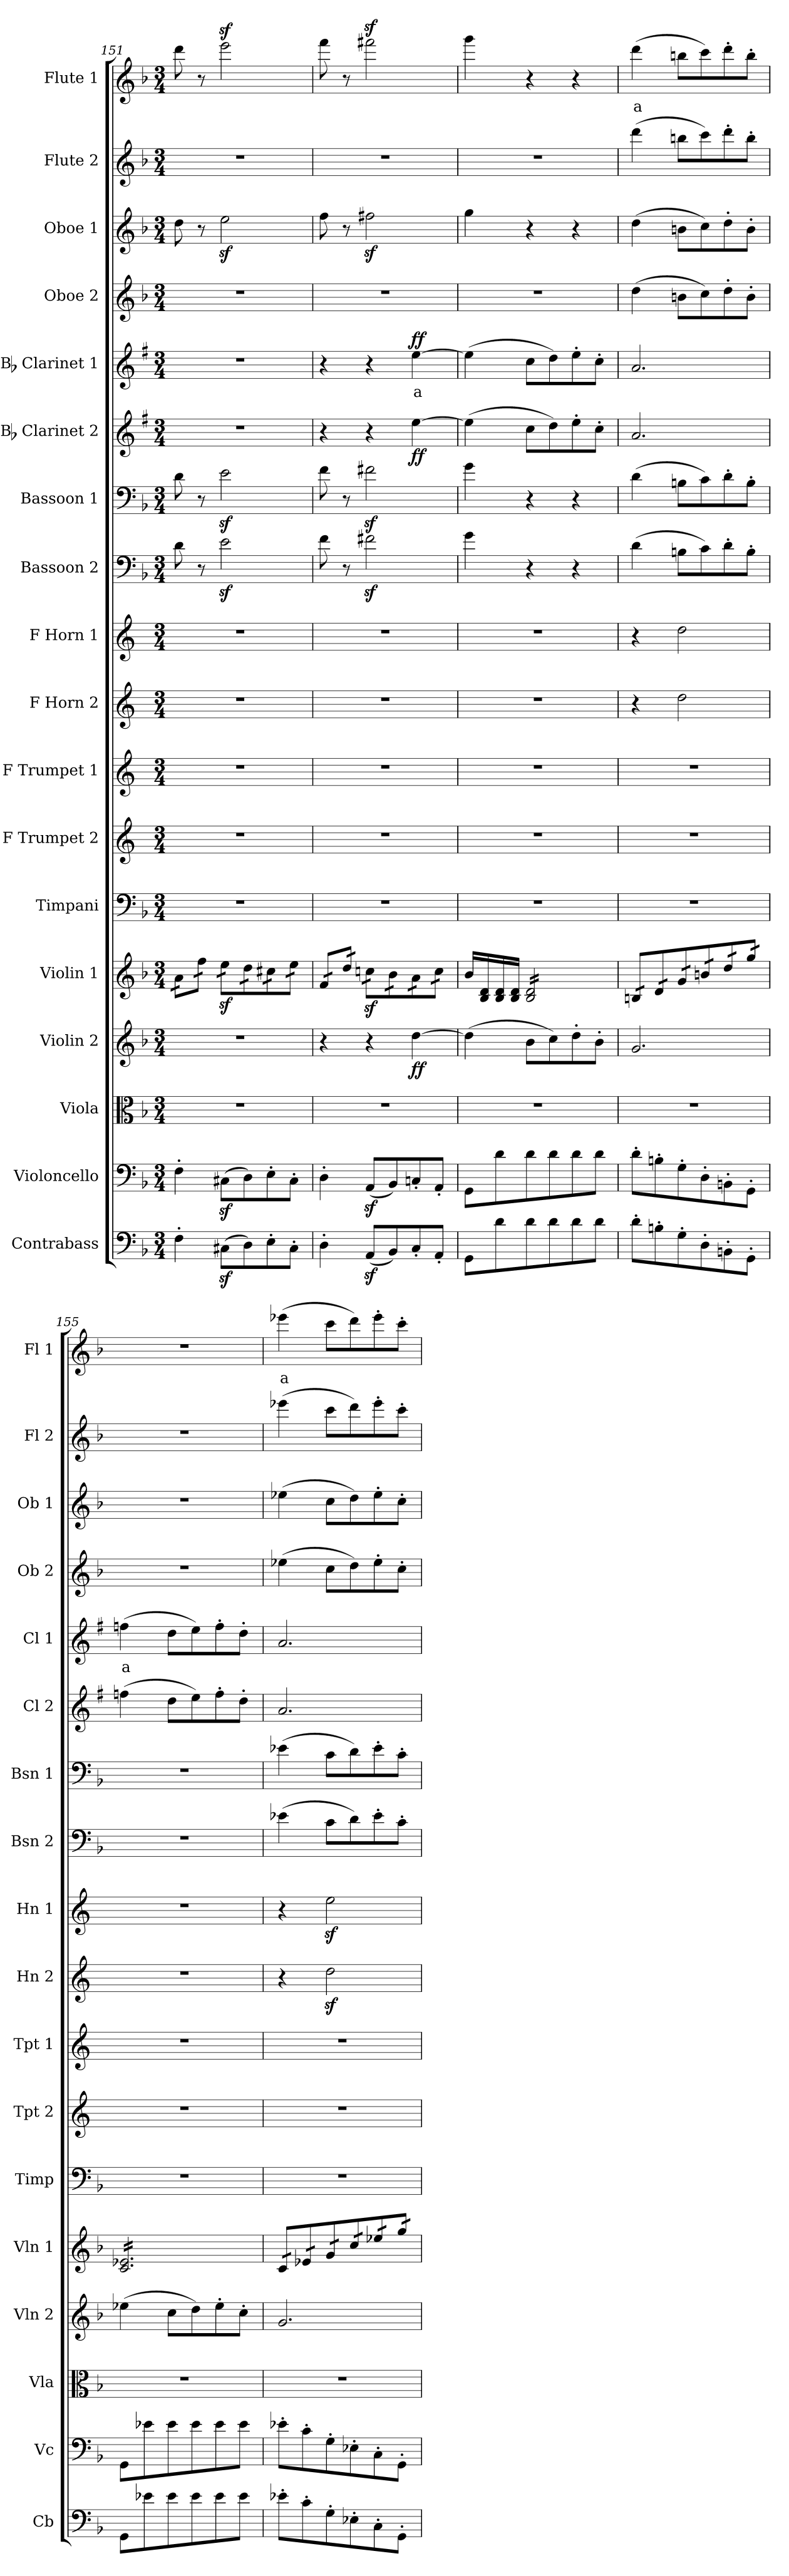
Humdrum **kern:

**kern	**kern	**kern	**kern	**dynam	**kern	**kern	**kern	**kern	**kern	**kern	**kern	**kern	**kern	**dynam	**kern	**text	**dynam	**kern	**kern	**kern	**kern	**text
*part18	*part17	*part16	*part15	*part15	*part14	*part13	*part12	*part11	*part10	*part9	*part8	*part7	*part6	*part6	*part5	*part5	*part5	*part4	*part3	*part2	*part1	*part1
*staff18	*staff17	*staff16	*staff15	*staff15	*staff14	*staff13	*staff12	*staff11	*staff10	*staff9	*staff8	*staff7	*staff6	*staff6	*staff5	*staff5	*staff5	*staff4	*staff3	*staff2	*staff1	*staff1
*I"Contrabass	*I"Violoncello	*I"Viola	*I"Violin 2	*	*I"Violin 1	*I"Timpani	*I"F Trumpet 2	*I"F Trumpet 1	*I"F Horn 2	*I"F Horn 1	*I"Bassoon 2	*I"Bassoon 1	*I"Bb Clarinet 2	*	*I"Bb Clarinet 1	*	*	*I"Oboe 2	*I"Oboe 1	*I"Flute 2	*I"Flute 1	*
*I'Cb	*I'Vc	*I'Vla	*I'Vln 2	*	*I'Vln 1	*I'Timp	*I'Tpt 2	*I'Tpt 1	*I'Hn 2	*I'Hn 1	*I'Bsn 2	*I'Bsn 1	*I'Cl 2	*	*I'Cl 1	*	*	*I'Ob 2	*I'Ob 1	*I'Fl 2	*I'Fl 1	*
*clefF4	*clefF4	*clefC3	*clefG2	*	*clefG2	*clefF4	*clefG2	*clefG2	*clefG2	*clefG2	*clefF4	*clefF4	*clefG2	*	*clefG2	*	*	*clefG2	*clefG2	*clefG2	*clefG2	*
*ITrd7c12	*	*	*	*	*	*	*ITrd-3c-5	*ITrd-3c-5	*ITrd4c7	*ITrd4c7	*	*	*ITrd1c2	*	*ITrd1c2	*	*	*	*	*	*	*
*k[b-]	*k[b-]	*k[b-]	*k[b-]	*	*k[b-]	*k[b-]	*k[b-]	*k[b-]	*k[b-]	*k[b-]	*k[b-]	*k[b-]	*k[b-]	*	*k[b-]	*	*	*k[b-]	*k[b-]	*k[b-]	*k[b-]	*
*M3/4	*M3/4	*M3/4	*M3/4	*	*M3/4	*M3/4	*M3/4	*M3/4	*M3/4	*M3/4	*M3/4	*M3/4	*M3/4	*	*M3/4	*	*	*M3/4	*M3/4	*M3/4	*M3/4	*
=151	=151	=151	=151	=151	=151	=151	=151	=151	=151	=151	=151	=151	=151	=151	=151	=151	=151	=151	=151	=151	=151	=151
*	*	*	*	*	*tremolo	*	*	*	*	*	*	*	*	*	*	*	*	*	*	*	*	*
4FF'\	4F'\	2.r	2.r	.	16a\LL	2.r	2.r	2.r	2.r	2.r	8d\	8d\	2.r	.	2.r	.	.	2.r	8dd\	2.r	8ddd\	.
.	.	.	.	.	16a\	.	.	.	.	.	.	.	.	.	.	.	.	.	.	.	.	.
.	.	.	.	.	16ff\	.	.	.	.	.	8r	8r	.	.	.	.	.	.	8r	.	8r	.
.	.	.	.	.	16ff\JJ	.	.	.	.	.	.	.	.	.	.	.	.	.	.	.	.	.
(8CC#Xz<\L	(8C#Xz<\L	.	.	.	16eez<\LL	.	.	.	.	.	2ez<\	2ez<\	.	.	.	.	.	.	2eez<\	.	2eeez<\	.
.	.	.	.	.	16eez<\	.	.	.	.	.	.	.	.	.	.	.	.	.	.	.	.	.
8DD\)	8D\)	.	.	.	16dd\	.	.	.	.	.	.	.	.	.	.	.	.	.	.	.	.	.
.	.	.	.	.	16dd\	.	.	.	.	.	.	.	.	.	.	.	.	.	.	.	.	.
8EE'\	8E'\	.	.	.	16cc#X\	.	.	.	.	.	.	.	.	.	.	.	.	.	.	.	.	.
.	.	.	.	.	16cc#X\	.	.	.	.	.	.	.	.	.	.	.	.	.	.	.	.	.
8CC#'\J	8C#'\J	.	.	.	16ee\	.	.	.	.	.	.	.	.	.	.	.	.	.	.	.	.	.
.	.	.	.	.	16ee\JJ	.	.	.	.	.	.	.	.	.	.	.	.	.	.	.	.	.
=152	=152	=152	=152	=152	=152	=152	=152	=152	=152	=152	=152	=152	=152	=152	=152	=152	=152	=152	=152	=152	=152	=152
4DD'\	4D'\	2.r	4r	.	16f/LL	2.r	2.r	2.r	2.r	2.r	8f\	8f\	4r	.	4r	.	.	2.r	8ff\	2.r	8fff\	.
.	.	.	.	.	16f/	.	.	.	.	.	.	.	.	.	.	.	.	.	.	.	.	.
.	.	.	.	.	16dd/	.	.	.	.	.	8r	8r	.	.	.	.	.	.	8r	.	8r	.
.	.	.	.	.	16dd/JJ	.	.	.	.	.	.	.	.	.	.	.	.	.	.	.	.	.
(8AAAz</L	(8AAz</L	.	4r	.	16ccnz<\LL	.	.	.	.	.	2f#Xz<\	2f#Xz<\	4r	.	4r	.	.	.	2ff#Xz<\	.	2fff#Xz<\	.
.	.	.	.	.	16ccnz<\	.	.	.	.	.	.	.	.	.	.	.	.	.	.	.	.	.
8BBB-/)	8BB-/)	.	.	.	16b-\	.	.	.	.	.	.	.	.	.	.	.	.	.	.	.	.	.
.	.	.	.	.	16b-\	.	.	.	.	.	.	.	.	.	.	.	.	.	.	.	.	.
!	!	!	!	!LO:DY:b	!	!	!	!	!	!	!	!	!	!LO:DY:b	!	!LO:LY:b:color=#FF0000	!LO:DY:b	!	!	!	!	!
8CC'/	8Cn'/	.	[4dd\	ff	16a\	.	.	.	.	.	.	.	[4dd\	ff	[4dd\	a	ff	.	.	.	.	.
.	.	.	.	.	16a\	.	.	.	.	.	.	.	.	.	.	.	.	.	.	.	.	.
8AAA'/J	8AA'/J	.	.	.	16cc\	.	.	.	.	.	.	.	.	.	.	.	.	.	.	.	.	.
.	.	.	.	.	16cc\JJ	.	.	.	.	.	.	.	.	.	.	.	.	.	.	.	.	.
*	*	*	*	*	*Xtremolo	*	*	*	*	*	*	*	*	*	*	*	*	*	*	*	*	*
=153	=153	=153	=153	=153	=153	=153	=153	=153	=153	=153	=153	=153	=153	=153	=153	=153	=153	=153	=153	=153	=153	=153
8GGG\L	8GG\L	2.r	(4dd\]	.	16b-/LL	2.r	2.r	2.r	2.r	2.r	4g\	4g\	(4dd\]	.	(4dd\]	.	.	2.r	4gg\	2.r	4ggg\	.
.	.	.	.	.	16B-/ 16d/	.	.	.	.	.	.	.	.	.	.	.	.	.	.	.	.	.
8D\	8d\	.	.	.	16B-/ 16d/	.	.	.	.	.	.	.	.	.	.	.	.	.	.	.	.	.
.	.	.	.	.	16B-/ 16d/JJ	.	.	.	.	.	.	.	.	.	.	.	.	.	.	.	.	.
*	*	*	*	*	*tremolo	*	*	*	*	*	*	*	*	*	*	*	*	*	*	*	*	*
8D\	8d\	.	8b-\L	.	16B-/ 16d/LL	.	.	.	.	.	4r	4r	8b-\L	.	8b-\L	.	.	.	4r	.	4r	.
.	.	.	.	.	16B-/ 16d/	.	.	.	.	.	.	.	.	.	.	.	.	.	.	.	.	.
8D\	8d\	.	8cc\)	.	16B-/ 16d/	.	.	.	.	.	.	.	8cc\)	.	8cc\)	.	.	.	.	.	.	.
.	.	.	.	.	16B-/ 16d/	.	.	.	.	.	.	.	.	.	.	.	.	.	.	.	.	.
8D\	8d\	.	8dd'\	.	16B-/ 16d/	.	.	.	.	.	4r	4r	8dd'\	.	8dd'\	.	.	.	4r	.	4r	.
.	.	.	.	.	16B-/ 16d/	.	.	.	.	.	.	.	.	.	.	.	.	.	.	.	.	.
8D\J	8d\J	.	8b-'\J	.	16B-/ 16d/	.	.	.	.	.	.	.	8b-'\J	.	8b-'\J	.	.	.	.	.	.	.
.	.	.	.	.	16B-/ 16d/JJ	.	.	.	.	.	.	.	.	.	.	.	.	.	.	.	.	.
=154	=154	=154	=154	=154	=154	=154	=154	=154	=154	=154	=154	=154	=154	=154	=154	=154	=154	=154	=154	=154	=154	=154
!	!	!	!	!	!	!	!	!	!	!	!	!	!	!	!	!	!	!	!	!	!	!LO:LY:b:color=#FF0000
8D'\L	8d'\L	2.r	2.g/	.	16Bn/LL	2.r	2.r	2.r	4r	4r	(4d\	(4d\	2.g/	.	2.g/	.	.	(4dd\	(4dd\	(4ddd\	(4ddd\	a
.	.	.	.	.	16Bn/	.	.	.	.	.	.	.	.	.	.	.	.	.	.	.	.	.
8BBn'\	8Bn'\	.	.	.	16d/	.	.	.	.	.	.	.	.	.	.	.	.	.	.	.	.	.
.	.	.	.	.	16d/	.	.	.	.	.	.	.	.	.	.	.	.	.	.	.	.	.
8GG'\	8G'\	.	.	.	16g/	.	.	.	2g\	2g\	8Bn\L	8Bn\L	.	.	.	.	.	8bn\L	8bn\L	8bbn\L	8bbn\L	.
.	.	.	.	.	16g/	.	.	.	.	.	.	.	.	.	.	.	.	.	.	.	.	.
8DD'\	8D'\	.	.	.	16bn/	.	.	.	.	.	8c\)	8c\)	.	.	.	.	.	8cc\)	8cc\)	8ccc\)	8ccc\)	.
.	.	.	.	.	16bn/	.	.	.	.	.	.	.	.	.	.	.	.	.	.	.	.	.
8BBBn'\	8BBn'\	.	.	.	16dd/	.	.	.	.	.	8d'\	8d'\	.	.	.	.	.	8dd'\	8dd'\	8ddd'\	8ddd'\	.
.	.	.	.	.	16dd/	.	.	.	.	.	.	.	.	.	.	.	.	.	.	.	.	.
8GGG'\J	8GG'\J	.	.	.	16gg/	.	.	.	.	.	8B'\J	8B'\J	.	.	.	.	.	8b'\J	8b'\J	8bb'\J	8bb'\J	.
.	.	.	.	.	16gg/JJ	.	.	.	.	.	.	.	.	.	.	.	.	.	.	.	.	.
!!LO:PB:g=z
=155	=155	=155	=155	=155	=155	=155	=155	=155	=155	=155	=155	=155	=155	=155	=155	=155	=155	=155	=155	=155	=155	=155
!	!	!	!	!	!	!	!	!	!	!	!	!	!	!	!	!LO:LY:b:color=#FF0000	!	!	!	!	!	!
8GGG\L	8GG\L	2.r	(4ee-X\	.	16c/ 16e-X/LL	2.r	2.r	2.r	2.r	2.r	2.r	2.r	(4ee-X\	.	(4ee-X\	a	.	2.r	2.r	2.r	2.r	.
.	.	.	.	.	16c/ 16e-X/	.	.	.	.	.	.	.	.	.	.	.	.	.	.	.	.	.
8E-X\	8e-X\	.	.	.	16c/ 16e-/	.	.	.	.	.	.	.	.	.	.	.	.	.	.	.	.	.
.	.	.	.	.	16c/ 16e-/	.	.	.	.	.	.	.	.	.	.	.	.	.	.	.	.	.
8E-\	8e-\	.	8cc\L	.	16c/ 16e-/	.	.	.	.	.	.	.	8cc\L	.	8cc\L	.	.	.	.	.	.	.
.	.	.	.	.	16c/ 16e-/	.	.	.	.	.	.	.	.	.	.	.	.	.	.	.	.	.
8E-\	8e-\	.	8dd\)	.	16c/ 16e-/	.	.	.	.	.	.	.	8dd\)	.	8dd\)	.	.	.	.	.	.	.
.	.	.	.	.	16c/ 16e-/	.	.	.	.	.	.	.	.	.	.	.	.	.	.	.	.	.
8E-\	8e-\	.	8ee-'\	.	16c/ 16e-/	.	.	.	.	.	.	.	8ee-'\	.	8ee-'\	.	.	.	.	.	.	.
.	.	.	.	.	16c/ 16e-/	.	.	.	.	.	.	.	.	.	.	.	.	.	.	.	.	.
8E-\J	8e-\J	.	8cc'\J	.	16c/ 16e-/	.	.	.	.	.	.	.	8cc'\J	.	8cc'\J	.	.	.	.	.	.	.
.	.	.	.	.	16c/ 16e-/JJ	.	.	.	.	.	.	.	.	.	.	.	.	.	.	.	.	.
=156	=156	=156	=156	=156	=156	=156	=156	=156	=156	=156	=156	=156	=156	=156	=156	=156	=156	=156	=156	=156	=156	=156
!	!	!	!	!	!	!	!	!	!	!	!	!	!	!	!	!	!	!	!	!	!	!LO:LY:b:color=#FF0000
8E-X'\L	8e-X'\L	2.r	2.g/	.	16c/LL	2.r	2.r	2.r	4r	4r	(4e-X\	(4e-X\	2.g/	.	2.g/	.	.	(4ee-X\	(4ee-X\	(4eee-X\	(4eee-X\	a
.	.	.	.	.	16c/	.	.	.	.	.	.	.	.	.	.	.	.	.	.	.	.	.
8C'\	8c'\	.	.	.	16e-X/	.	.	.	.	.	.	.	.	.	.	.	.	.	.	.	.	.
.	.	.	.	.	16e-X/	.	.	.	.	.	.	.	.	.	.	.	.	.	.	.	.	.
8GG'\	8G'\	.	.	.	16g/	.	.	.	2gz<\	2az<\	8c\L	8c\L	.	.	.	.	.	8cc\L	8cc\L	8ccc\L	8ccc\L	.
.	.	.	.	.	16g/	.	.	.	.	.	.	.	.	.	.	.	.	.	.	.	.	.
8EE-X'\	8E-X'\	.	.	.	16cc/	.	.	.	.	.	8d\)	8d\)	.	.	.	.	.	8dd\)	8dd\)	8ddd\)	8ddd\)	.
.	.	.	.	.	16cc/	.	.	.	.	.	.	.	.	.	.	.	.	.	.	.	.	.
8CC'\	8C'\	.	.	.	16ee-X/	.	.	.	.	.	8e-'\	8e-'\	.	.	.	.	.	8ee-'\	8ee-'\	8eee-'\	8eee-'\	.
.	.	.	.	.	16ee-X/	.	.	.	.	.	.	.	.	.	.	.	.	.	.	.	.	.
8GGG'\J	8GG'\J	.	.	.	16gg/	.	.	.	.	.	8c'\J	8c'\J	.	.	.	.	.	8cc'\J	8cc'\J	8ccc'\J	8ccc'\J	.
.	.	.	.	.	16gg/JJ	.	.	.	.	.	.	.	.	.	.	.	.	.	.	.	.	.
*	*	*	*	*	*Xtremolo	*	*	*	*	*	*	*	*	*	*	*	*	*	*	*	*	*
=	=	=	=	=	=	=	=	=	=	=	=	=	=	=	=	=	=	=	=	=	=	=
*-	*-	*-	*-	*-	*-	*-	*-	*-	*-	*-	*-	*-	*-	*-	*-	*-	*-	*-	*-	*-	*-	*-
